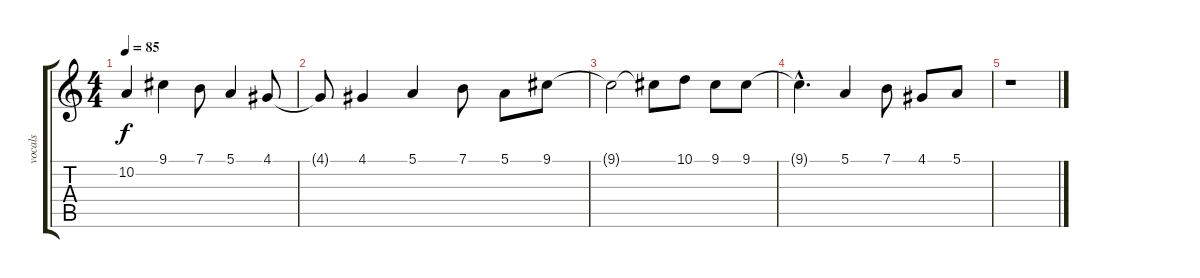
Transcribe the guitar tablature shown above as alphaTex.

\track ("vocals" "vocals") {instrument englishhorn}
\staff {score tabs}
\tuning (E4 B3 G3 D3 A2 E2) {hide}
\ts (4 4)
\tempo 85
\clef g2
\ks c
10.2{t}.4{dy f} 9.1.4 7.1.8 5.1.4 4.1.8 |
4.1{t}.8 4.1.4 5.1.4 7.1.8 5.1.8 9.1.8 |
9.1{t}.2 9.1{t}.8 10.1.8 9.1.8 9.1.8 |
9.1{hac t}.4{d} 5.1.4 7.1.8 4.1.8 5.1.8 |
r.1
